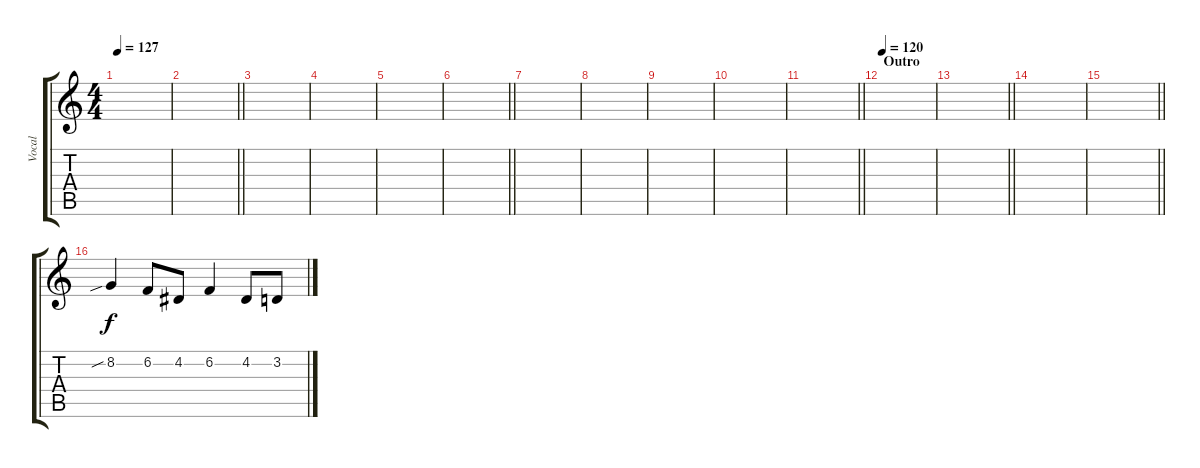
\track ("Vocal" "Vocal") {instrument lead6voice}
\staff {score tabs}
\tuning (E4 B3 G3 D3 A2 E2) {hide}
\ts (4 4)
\tempo 127
\clef g2
\ks c
|
\barLineRight lightlight
|
|
|
|
\barLineRight lightlight
|
|
|
|
|
\barLineRight lightlight
|
\section ("" "Outro")
\tempo 120
|
\barLineRight lightlight
|
|
\barLineRight lightlight
|
8.2{sib}.4{dy f} 6.2.8 4.2.8 6.2.4 4.2.8 3.2.8
